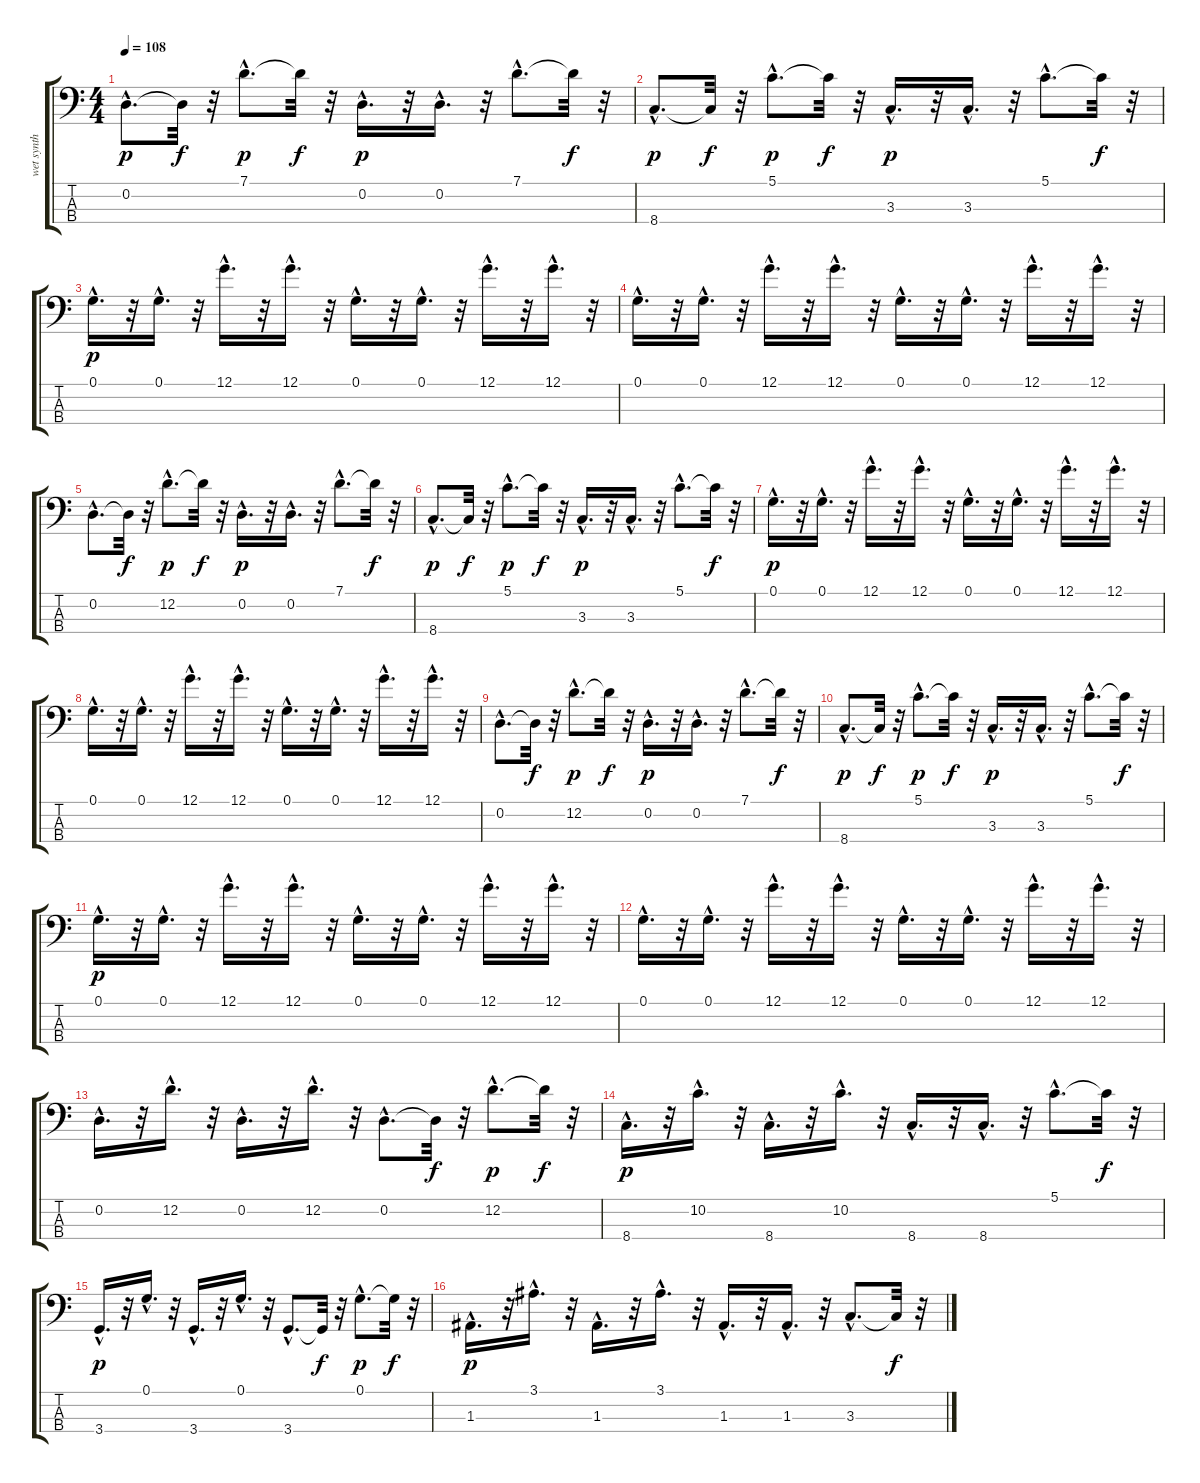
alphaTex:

\track ("wet synth bass      " "wet synth ") {instrument synthbass2}
\staff {score tabs}
\tuning (G2 D2 A1 E1) {hide}
\ts (4 4)
\tempo 108
\clef f4
\ks c
0.2{hac}.8{d dy p} 0.2{t}.32{dy f} r.32 7.1{hac}.8{d dy p} 7.1{t}.32{dy f} r.32 0.2{hac}.16{d dy p} r.32 0.2{hac}.16{d} r.32 7.1{hac}.8{d} 7.1{t}.32{dy f} r.32 |
8.4{hac}.8{d dy p} 8.4{t}.32{dy f} r.32 5.1{hac}.8{d dy p} 5.1{t}.32{dy f} r.32 3.3{hac}.16{d dy p} r.32 3.3{hac}.16{d} r.32 5.1{hac}.8{d} 5.1{t}.32{dy f} r.32 |
0.1{hac}.16{d dy p} r.32 0.1{hac}.16{d} r.32 12.1{hac}.16{d} r.32 12.1{hac}.16{d} r.32 0.1{hac}.16{d} r.32 0.1{hac}.16{d} r.32 12.1{hac}.16{d} r.32 12.1{hac}.16{d} r.32 |
0.1{hac}.16{d} r.32 0.1{hac}.16{d} r.32 12.1{hac}.16{d} r.32 12.1{hac}.16{d} r.32 0.1{hac}.16{d} r.32 0.1{hac}.16{d} r.32 12.1{hac}.16{d} r.32 12.1{hac}.16{d} r.32 |
0.2{hac}.8{d} 0.2{t}.32{dy f} r.32 12.2{hac}.8{d dy p} 12.2{t}.32{dy f} r.32 0.2{hac}.16{d dy p} r.32 0.2{hac}.16{d} r.32 7.1{hac}.8{d} 7.1{t}.32{dy f} r.32 |
8.4{hac}.8{d dy p} 8.4{t}.32{dy f} r.32 5.1{hac}.8{d dy p} 5.1{t}.32{dy f} r.32 3.3{hac}.16{d dy p} r.32 3.3{hac}.16{d} r.32 5.1{hac}.8{d} 5.1{t}.32{dy f} r.32 |
0.1{hac}.16{d dy p} r.32 0.1{hac}.16{d} r.32 12.1{hac}.16{d} r.32 12.1{hac}.16{d} r.32 0.1{hac}.16{d} r.32 0.1{hac}.16{d} r.32 12.1{hac}.16{d} r.32 12.1{hac}.16{d} r.32 |
0.1{hac}.16{d} r.32 0.1{hac}.16{d} r.32 12.1{hac}.16{d} r.32 12.1{hac}.16{d} r.32 0.1{hac}.16{d} r.32 0.1{hac}.16{d} r.32 12.1{hac}.16{d} r.32 12.1{hac}.16{d} r.32 |
0.2{hac}.8{d} 0.2{t}.32{dy f} r.32 12.2{hac}.8{d dy p} 12.2{t}.32{dy f} r.32 0.2{hac}.16{d dy p} r.32 0.2{hac}.16{d} r.32 7.1{hac}.8{d} 7.1{t}.32{dy f} r.32 |
8.4{hac}.8{d dy p} 8.4{t}.32{dy f} r.32 5.1{hac}.8{d dy p} 5.1{t}.32{dy f} r.32 3.3{hac}.16{d dy p} r.32 3.3{hac}.16{d} r.32 5.1{hac}.8{d} 5.1{t}.32{dy f} r.32 |
0.1{hac}.16{d dy p} r.32 0.1{hac}.16{d} r.32 12.1{hac}.16{d} r.32 12.1{hac}.16{d} r.32 0.1{hac}.16{d} r.32 0.1{hac}.16{d} r.32 12.1{hac}.16{d} r.32 12.1{hac}.16{d} r.32 |
0.1{hac}.16{d} r.32 0.1{hac}.16{d} r.32 12.1{hac}.16{d} r.32 12.1{hac}.16{d} r.32 0.1{hac}.16{d} r.32 0.1{hac}.16{d} r.32 12.1{hac}.16{d} r.32 12.1{hac}.16{d} r.32 |
0.2{hac}.16{d} r.32 12.2{hac}.16{d} r.32 0.2{hac}.16{d} r.32 12.2{hac}.16{d} r.32 0.2{hac}.8{d} 0.2{t}.32{dy f} r.32 12.2{hac}.8{d dy p} 12.2{t}.32{dy f} r.32 |
8.4{hac}.16{d dy p} r.32 10.2{hac}.16{d} r.32 8.4{hac}.16{d} r.32 10.2{hac}.16{d} r.32 8.4{hac}.16{d} r.32 8.4{hac}.16{d} r.32 5.1{hac}.8{d} 5.1{t}.32{dy f} r.32 |
3.4{hac}.16{d dy p} r.32 0.1{hac}.16{d} r.32 3.4{hac}.16{d} r.32 0.1{hac}.16{d} r.32 3.4{hac}.8{d} 3.4{t}.32{dy f} r.32 0.1{hac}.8{d dy p} 0.1{t}.32{dy f} r.32 |
1.3{hac}.16{d dy p} r.32 3.1{hac}.16{d} r.32 1.3{hac}.16{d} r.32 3.1{hac}.16{d} r.32 1.3{hac}.16{d} r.32 1.3{hac}.16{d} r.32 3.3{hac}.8{d} 3.3{t}.32{dy f} r.32
